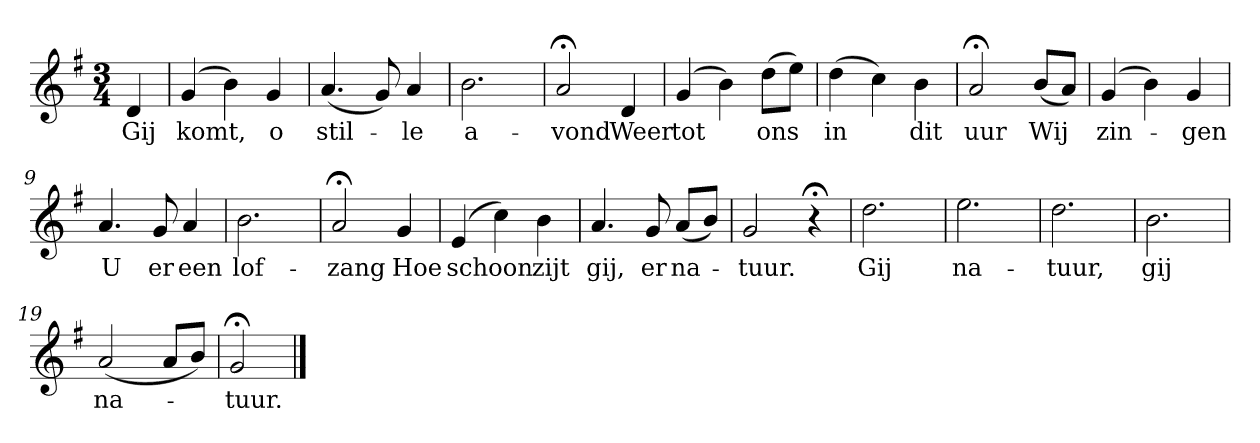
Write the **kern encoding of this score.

**kern	**text
*part1	*part1
*staff1	*staff1
*k[f#]	*
*G:	*
*M3/4	*
*MM120	*
=	=
4d	Gij
=1	=1
(4g	komt,
4b)	.
4g	o
=2	=2
(4.a	stil-
8g)	.
4a	-le
=3h	=3h
2.b	a-
=4	=4
2a;<	-vond
4d	Weer
=5	=5
(4g	tot
4b)	.
(8ddL	ons
8eeJ)	.
=6	=6
(4dd	in
4cc)	.
4b	dit
=7	=7
2a;<	uur
(8bL	Wij
8aJ)	.
=8	=8
(4g	zin-
4b)	.
4g	-gen
=9	=9
4.a	U
8g	er
4a	een
=10	=10
2.b	lof-
=11h	=11h
2a;<	-zang
4g	Hoe
=12	=12
(4e	schoon
4cc)	.
4b	zijt
=13	=13
4.a	gij,
8g	er
(8aL	na-
8bJ)	.
=14	=14
2g	-tuur.
4r;<	.
=15	=15
2.dd	Gij
=16	=16
2.ee	na-
=17	=17
2.dd	-tuur,
=18h	=18h
2.b	gij
=19	=19
(2a	na-
8aL	.
8bJ)	.
=20	=20
2g;<	-tuur.
==	==
*-	*-
